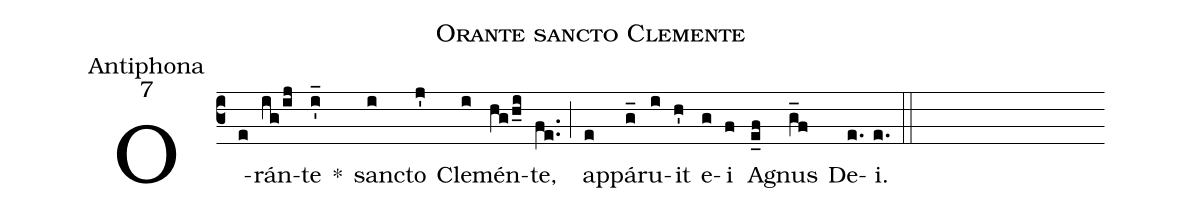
name:Orante sancto Clemente;
office-part:Antiphona;
mode:7;
%%
(c3) O(e)rán(ig/ij)te(i'_) *() san(i)cto(j') Cle(i)mén(hg/h_i)te,(fe..) (;) ap(e)pá(g_)ru(i)it(h') e(g)i(f) A(e_f)gnus(g_f) De(e.)i.(e.) (::)
